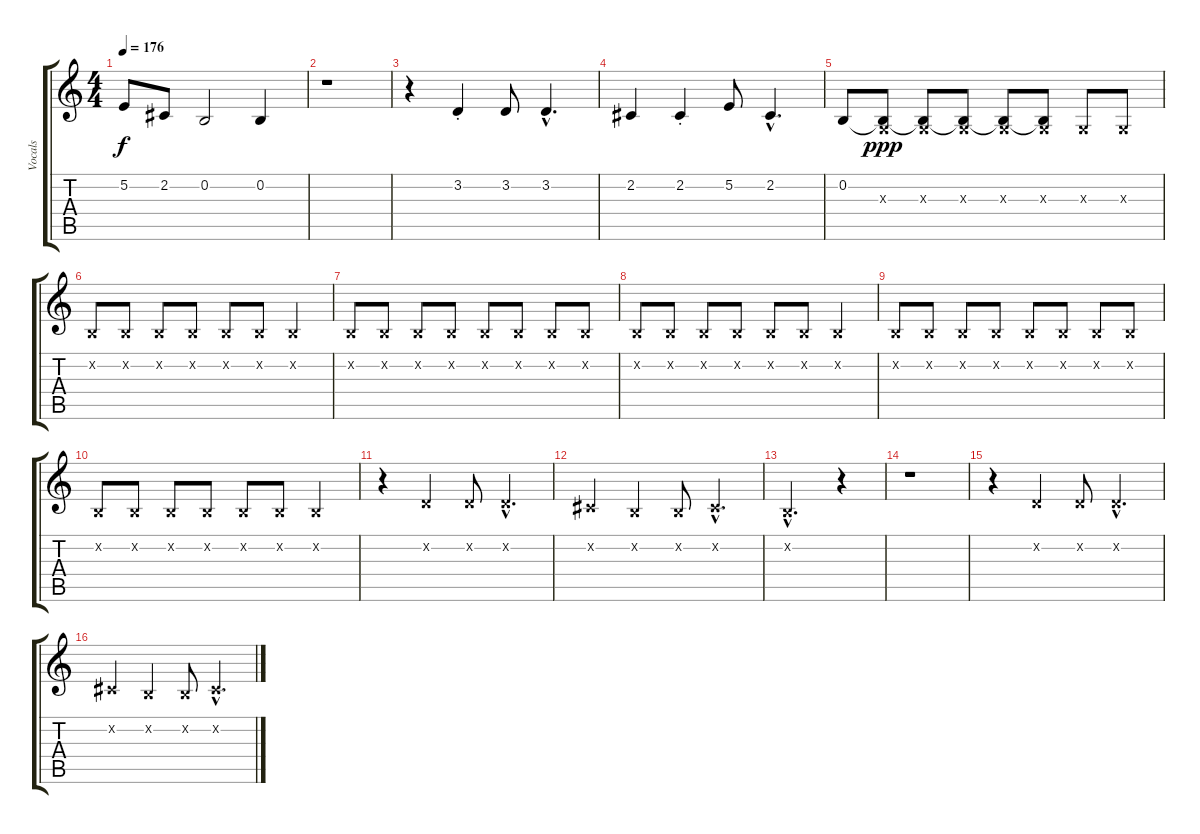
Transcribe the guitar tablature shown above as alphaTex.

\track ("Vocals" "Vocals") {instrument lead5charang}
\staff {score tabs}
\tuning (E4 B3 G3 D3 A2 E2) {hide}
\ts (4 4)
\tempo 176
\clef g2
\ks c
5.2.8{dy f} 2.2.8 0.2.2 0.2.4 |
r.1 |
r.4 3.2{st}.4 3.2.8 3.2{hac}.4{d} |
2.2.4 2.2{st}.4 5.2.8 2.2{hac}.4{d} |
0.2.8 (0.2{t} 0.3{x}).8{dy ppp} (0.2{t} 0.3{x}).8 (0.2{t} 0.3{x}).8 (0.2{t} 0.3{x}).8 (0.2{t} 0.3{x}).8 0.3{x}.8 0.3{x}.8 |
0.2{x}.8 0.2{x}.8 0.2{x}.8 0.2{x}.8 0.2{x}.8 0.2{x}.8 0.2{x}.4 |
0.2{x}.8 0.2{x}.8 0.2{x}.8 0.2{x}.8 0.2{x}.8 0.2{x}.8 0.2{x}.8 0.2{x}.8 |
0.2{x}.8 0.2{x}.8 0.2{x}.8 0.2{x}.8 0.2{x}.8 0.2{x}.8 0.2{x}.4 |
0.2{x}.8 0.2{x}.8 0.2{x}.8 0.2{x}.8 0.2{x}.8 0.2{x}.8 0.2{x}.8 0.2{x}.8 |
0.2{x}.8 0.2{x}.8 0.2{x}.8 0.2{x}.8 0.2{x}.8 0.2{x}.8 0.2{x}.4 |
r.4 3.2{x}.4 3.2{x}.8 3.2{hac x}.4{d} |
2.2{x}.4 0.2{x}.4 0.2{x}.8 2.2{hac x}.4{d} |
0.2{hac x}.2{d} r.4 |
r.1 |
r.4 3.2{x}.4 3.2{x}.8 3.2{hac x}.4{d} |
2.2{x}.4 0.2{x}.4 0.2{x}.8 2.2{hac x}.4{d}
